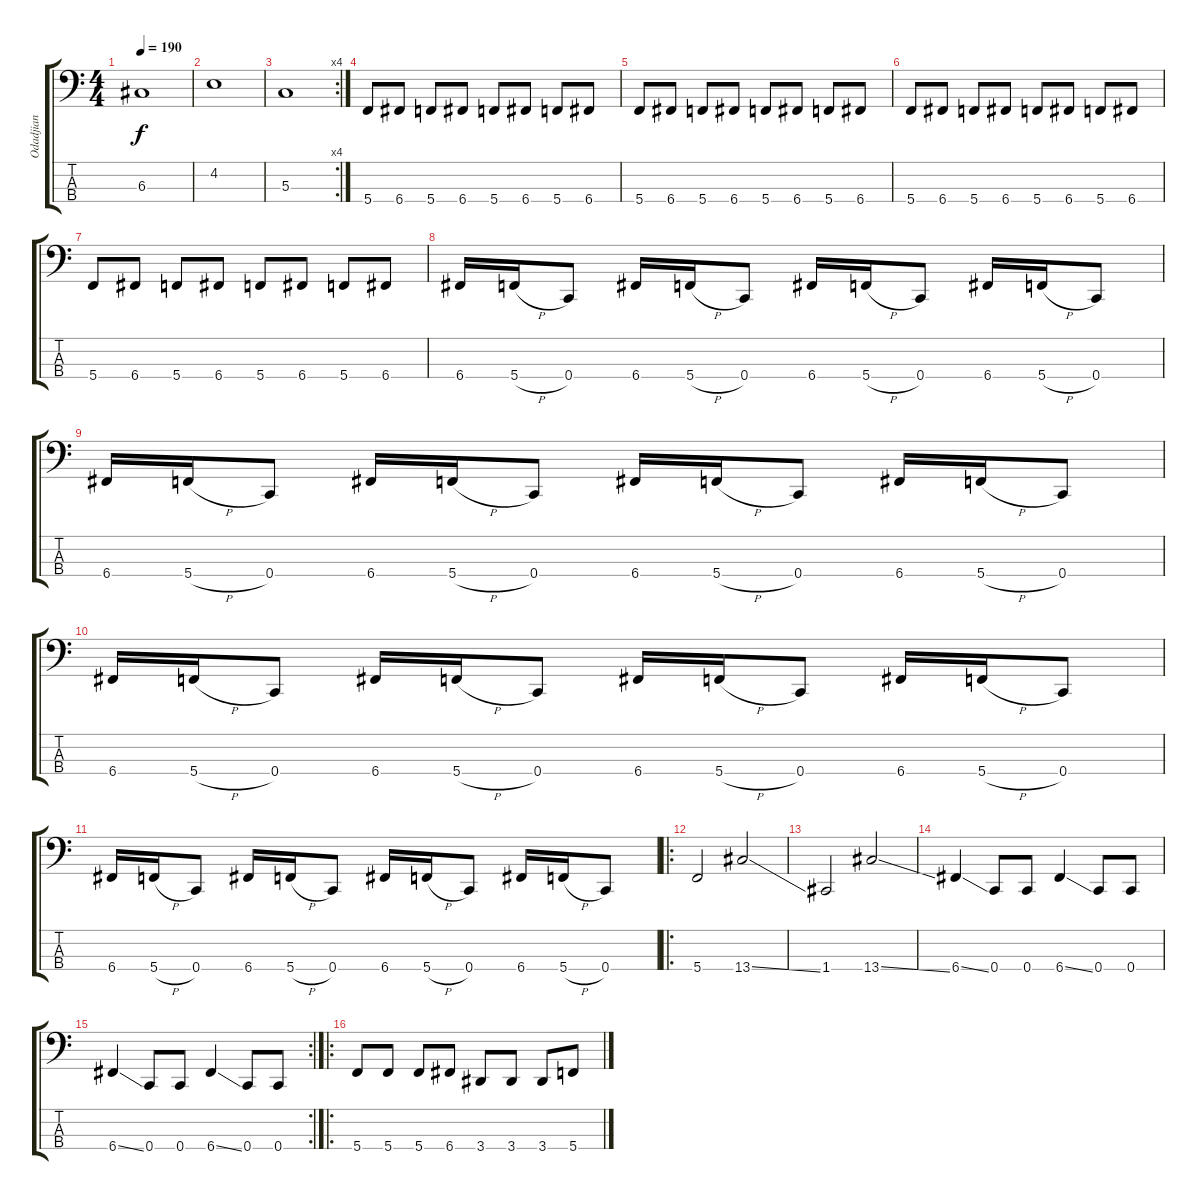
\track ("Odadjian" "Odadjian") {instrument electricbasspick}
\staff {score tabs}
\tuning (F2 C2 G1 C1) {hide}
\ts (4 4)
\tempo 190
\clef f4
\ks c
6.3.1{dy f} |
4.2.1 |
\rc 4
5.3.1 |
5.4.8 6.4.8 5.4.8 6.4.8 5.4.8 6.4.8 5.4.8 6.4.8 |
5.4.8 6.4.8 5.4.8 6.4.8 5.4.8 6.4.8 5.4.8 6.4.8 |
5.4.8 6.4.8 5.4.8 6.4.8 5.4.8 6.4.8 5.4.8 6.4.8 |
5.4.8 6.4.8 5.4.8 6.4.8 5.4.8 6.4.8 5.4.8 6.4.8 |
6.4.16 5.4{h}.16 0.4.8 6.4.16 5.4{h}.16 0.4.8 6.4.16 5.4{h}.16 0.4.8 6.4.16 5.4{h}.16 0.4.8 |
6.4.16 5.4{h}.16 0.4.8 6.4.16 5.4{h}.16 0.4.8 6.4.16 5.4{h}.16 0.4.8 6.4.16 5.4{h}.16 0.4.8 |
6.4.16 5.4{h}.16 0.4.8 6.4.16 5.4{h}.16 0.4.8 6.4.16 5.4{h}.16 0.4.8 6.4.16 5.4{h}.16 0.4.8 |
6.4.16 5.4{h}.16 0.4.8 6.4.16 5.4{h}.16 0.4.8 6.4.16 5.4{h}.16 0.4.8 6.4.16 5.4{h}.16 0.4.8 |
\ro
5.4.2 13.4{ss}.2 |
1.4.2 13.4{ss}.2 |
6.4{ss}.4 0.4.8 0.4.8 6.4{ss}.4 0.4.8 0.4.8 |
\rc 2
6.4{ss}.4 0.4.8 0.4.8 6.4{ss}.4 0.4.8 0.4.8 |
\ro
5.4.8 5.4.8 5.4.8 6.4.8 3.4.8 3.4.8 3.4.8 5.4.8
